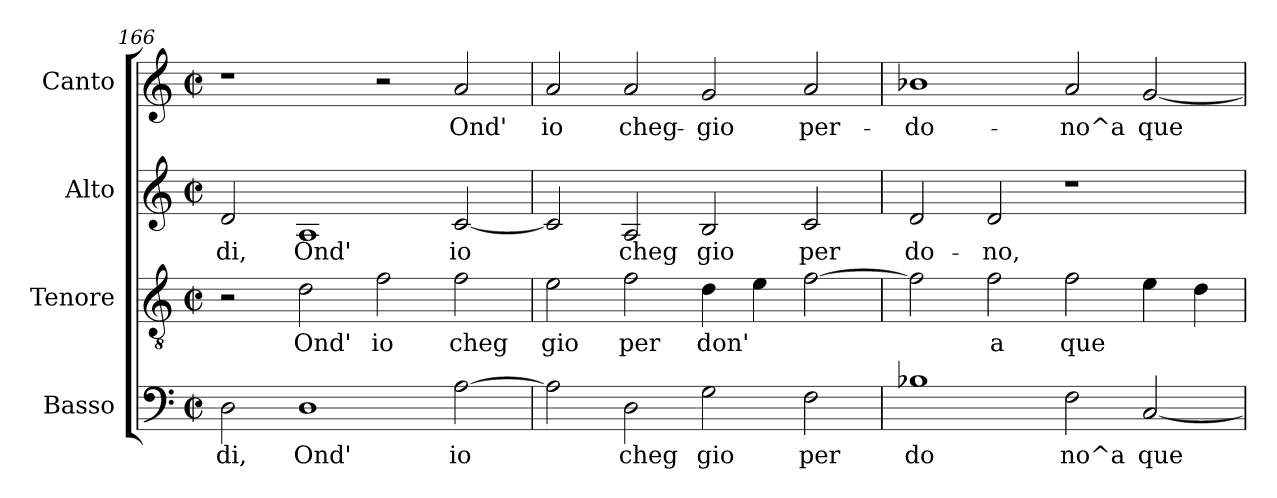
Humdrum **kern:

**kern	**text	**kern	**text	**kern	**text	**kern	**text
*part4	*part4	*part3	*part3	*part2	*part2	*part1	*part1
*staff4	*staff4	*staff3	*staff3	*staff2	*staff2	*staff1	*staff1
*I"Basso	*	*I"Tenore	*	*I"Alto	*	*I"Canto	*
*I'Basso	*	*I'Tenore	*	*I'Alto	*	*I'Canto	*
*clefF4	*	*clefGv2	*	*clefG2	*	*clefG2	*
*k[]	*	*k[]	*	*k[]	*	*k[]	*
*C:	*	*C:	*	*C:	*	*C:	*
*M2/2	*	*M2/2	*	*M2/2	*	*M2/2	*
*met(c|)	*	*met(c|)	*	*met(c|)	*	*met(c|)	*
=166	=166	=166	=166	=166	=166	=166	=166
!	!LO:LY:b:cj	!	!	!	!LO:LY:b:cj	!	!
2D\	di,	2r	.	2d/	di,	1r	.
!	!LO:LY:b:cj	!	!LO:LY:b:cj	!	!LO:LY:b:cj	!	!
1D	Ond'	2d\	Ond'	1A	Ond'	.	.
!	!	!	!LO:LY:b:cj	!	!	!	!
.	.	2f\	io	.	.	2r	.
!	!LO:LY:b:cj	!	!LO:LY:b:cj	!	!LO:LY:b:cj	!	!LO:LY:b:cj
[>2A\	io	2f\	cheg	[<2c/	io	2a/	Ond'
=167	=167	=167	=167	=167	=167	=167	=167
!	!LO:LY:b:cj	!	!LO:LY:b:cj	!	!LO:LY:b:cj	!	!LO:LY:b:cj
2A\]	.	2e\	gio	2c/]	.	2a/	io
!	!LO:LY:b:cj	!	!LO:LY:b:cj	!	!LO:LY:b:cj	!	!LO:LY:b:cj
2D\	cheg	2f\	per	2A/	cheg	2a/	cheg-
!	!LO:LY:b:cj	!	!LO:LY:b:cj	!	!LO:LY:b:cj	!	!LO:LY:b:cj
2G\	gio	4d\	don'	2B/	gio	2g/	-gio
!	!	!	!LO:LY:b:cj	!	!	!	!
.	.	4e\	.	.	.	.	.
!	!LO:LY:b:cj	!	!LO:LY:b:cj	!	!LO:LY:b:cj	!	!LO:LY:b:cj
2F\	per	[<2f\	.	2c/	per	2a/	per-
!!LO:LB:g=z
=168	=168	=168	=168	=168	=168	=168	=168
!	!LO:LY:b:cj	!	!LO:LY:b:cj	!	!LO:LY:b:cj	!	!LO:LY:b:cj
1B-	do	2f\]	.	2d/	do-	1b-X	-do-
!	!	!	!LO:LY:b:cj	!	!LO:LY:b:cj	!	!
.	.	2f\	a	2d/	-no,	.	.
!	!LO:LY:b:cj	!	!LO:LY:b:cj	!	!	!	!LO:LY:b:cj
2F\	no^a	2f\	que-	1r	.	2a/	-no^a
!	!LO:LY:b:cj	!	!LO:LY:b:cj	!	!	!	!LO:LY:b:cj
[<2C/	que	4e\	--	.	.	[<2g/	que-
!	!	!	!LO:LY:b:cj	!	!	!	!
.	.	4d\	--	.	.	.	.
=	=	=	=	=	=	=	=
*-	*-	*-	*-	*-	*-	*-	*-
